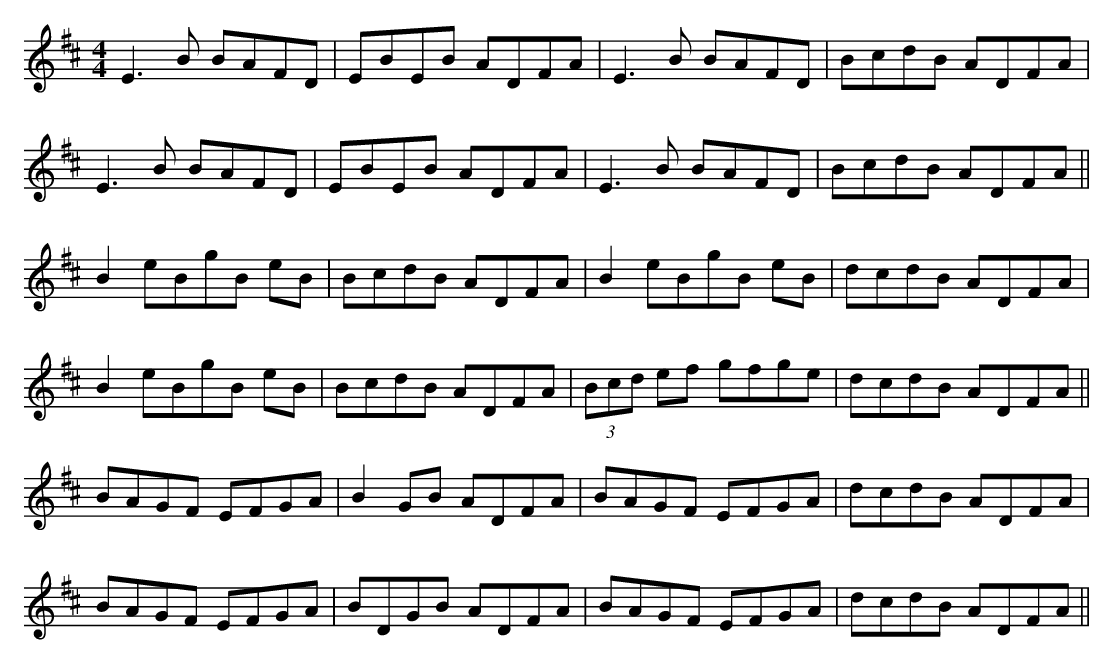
X:1
M:4/4
K:Edor
E3B BAFD|EBEB ADFA|E3B BAFD|BcdB ADFA|
E3B BAFD|EBEB ADFA|E3B BAFD|BcdB ADFA||
B2 eBgB eB|BcdB ADFA|B2 eBgB eB|dcdB ADFA|
B2 eBgB eB|BcdB ADFA|(3Bcd ef gfge|dcdB ADFA||
BAGF EFGA|B2 GB ADFA|BAGF EFGA|dcdB ADFA|
BAGF EFGA|BDGB ADFA|BAGF EFGA|dcdB ADFA||
